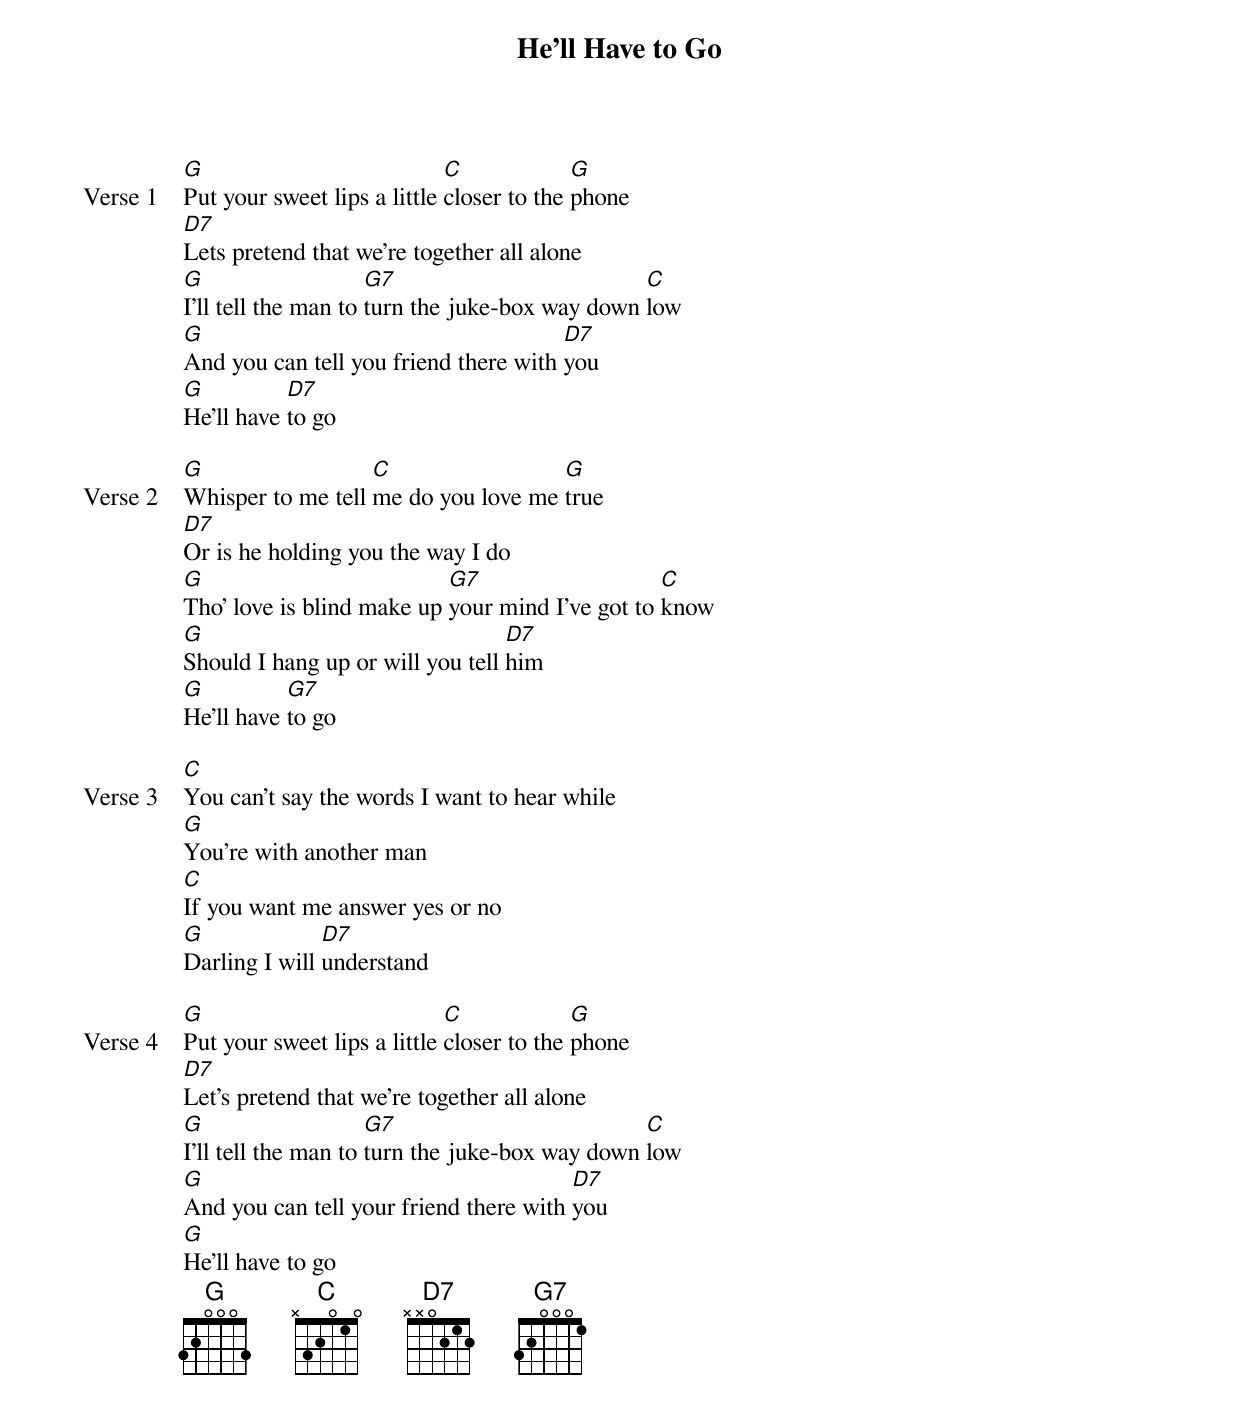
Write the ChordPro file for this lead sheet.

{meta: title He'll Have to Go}
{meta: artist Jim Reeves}
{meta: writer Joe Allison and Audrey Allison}

{start_of_verse: Verse 1}
[G]Put your sweet lips a little [C]closer to the [G]phone
[D7]Lets pretend that we're together all alone
[G]I'll tell the man to [G7]turn the juke-box way down [C]low
[G]And you can tell you friend there with [D7]you
[G]He'll have [D7]to go
{end_of_verse}

{start_of_verse: Verse 2}
[G]Whisper to me tell [C]me do you love me [G]true
[D7]Or is he holding you the way I do
[G]Tho' love is blind make up [G7]your mind I've got to [C]know
[G]Should I hang up or will you tell [D7]him
[G]He'll have [G7]to go
{end_of_verse}

{start_of_verse: Verse 3}
[C]You can't say the words I want to hear while
[G]You're with another man
[C]If you want me answer yes or no
[G]Darling I will [D7]understand
{end_of_verse}

{start_of_verse: Verse 4}
[G]Put your sweet lips a little [C]closer to the [G]phone
[D7]Let's pretend that we're together all alone
[G]I'll tell the man to [G7]turn the juke-box way down [C]low
[G]And you can tell your friend there with [D7]you
[G]He'll have to go
{end_of_verse}
